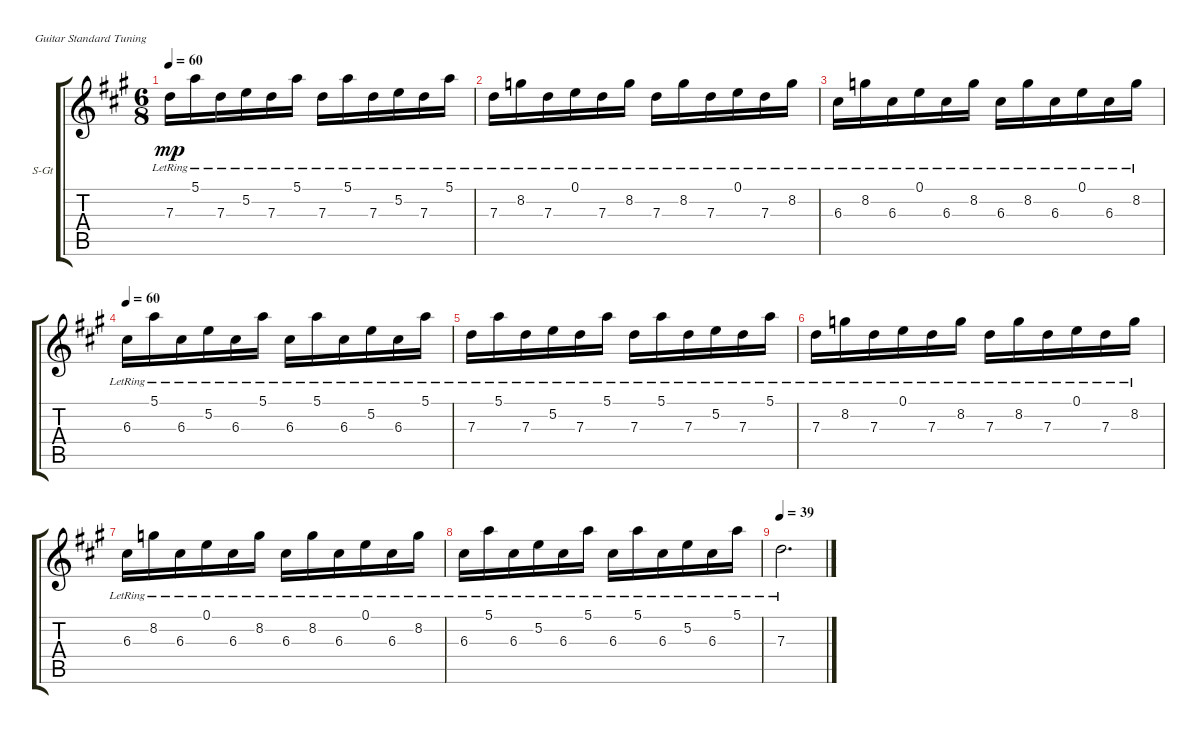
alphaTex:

\defaultSystemsLayout 4
\bracketExtendMode groupsimilarinstruments
\firstSystemTrackNameOrientation horizontal
\otherSystemsTrackNameOrientation horizontal
\track ("Acoustic Guitar" "S-Gt") {instrument acousticguitarsteel}
\staff {score tabs}
\tuning (E4 B3 G3 D3 A2 E2)
\ts (6 8)
\tempo 60
\clef g2
\ks f#minor
7.3{lr}.16{dy mp} 5.1{lr}.16 7.3{lr}.16 5.2{lr}.16 7.3{lr}.16 5.1{lr}.16 7.3{lr}.16 5.1{lr}.16 7.3{lr}.16 5.2{lr}.16 7.3{lr}.16 5.1{lr}.16 |
7.3{lr}.16 8.2{lr}.16 7.3{lr}.16 0.1{lr}.16 7.3{lr}.16 8.2{lr}.16 7.3{lr}.16 8.2{lr}.16 7.3{lr}.16 0.1{lr}.16 7.3{lr}.16 8.2{lr}.16 |
6.3{lr}.16 8.2{lr}.16 6.3{lr}.16 0.1{lr}.16 6.3{lr}.16 8.2{lr}.16 6.3{lr}.16 8.2{lr}.16 6.3{lr}.16 0.1{lr}.16 6.3{lr}.16 8.2{lr}.16 |
\tempo 60
6.3{lr}.16 5.1{lr}.16 6.3{lr}.16 5.2{lr}.16 6.3{lr}.16 5.1{lr}.16 6.3{lr}.16 5.1{lr}.16 6.3{lr}.16 5.2{lr}.16 6.3{lr}.16 5.1{lr}.16 |
7.3{lr}.16 5.1{lr}.16 7.3{lr}.16 5.2{lr}.16 7.3{lr}.16 5.1{lr}.16 7.3{lr}.16 5.1{lr}.16 7.3{lr}.16 5.2{lr}.16 7.3{lr}.16 5.1{lr}.16 |
7.3{lr}.16 8.2{lr}.16 7.3{lr}.16 0.1{lr}.16 7.3{lr}.16 8.2{lr}.16 7.3{lr}.16 8.2{lr}.16 7.3{lr}.16 0.1{lr}.16 7.3{lr}.16 8.2{lr}.16 |
6.3{lr}.16 8.2{lr}.16 6.3{lr}.16 0.1{lr}.16 6.3{lr}.16 8.2{lr}.16 6.3{lr}.16 8.2{lr}.16 6.3{lr}.16 0.1{lr}.16 6.3{lr}.16 8.2{lr}.16 |
6.3{lr}.16 5.1{lr}.16 6.3{lr}.16 5.2{lr}.16 6.3{lr}.16 5.1{lr}.16 6.3{lr}.16 5.1{lr}.16 6.3{lr}.16 5.2{lr}.16 6.3{lr}.16 5.1{lr}.16 |
\tempo 39
7.3{lr}.2{d}
